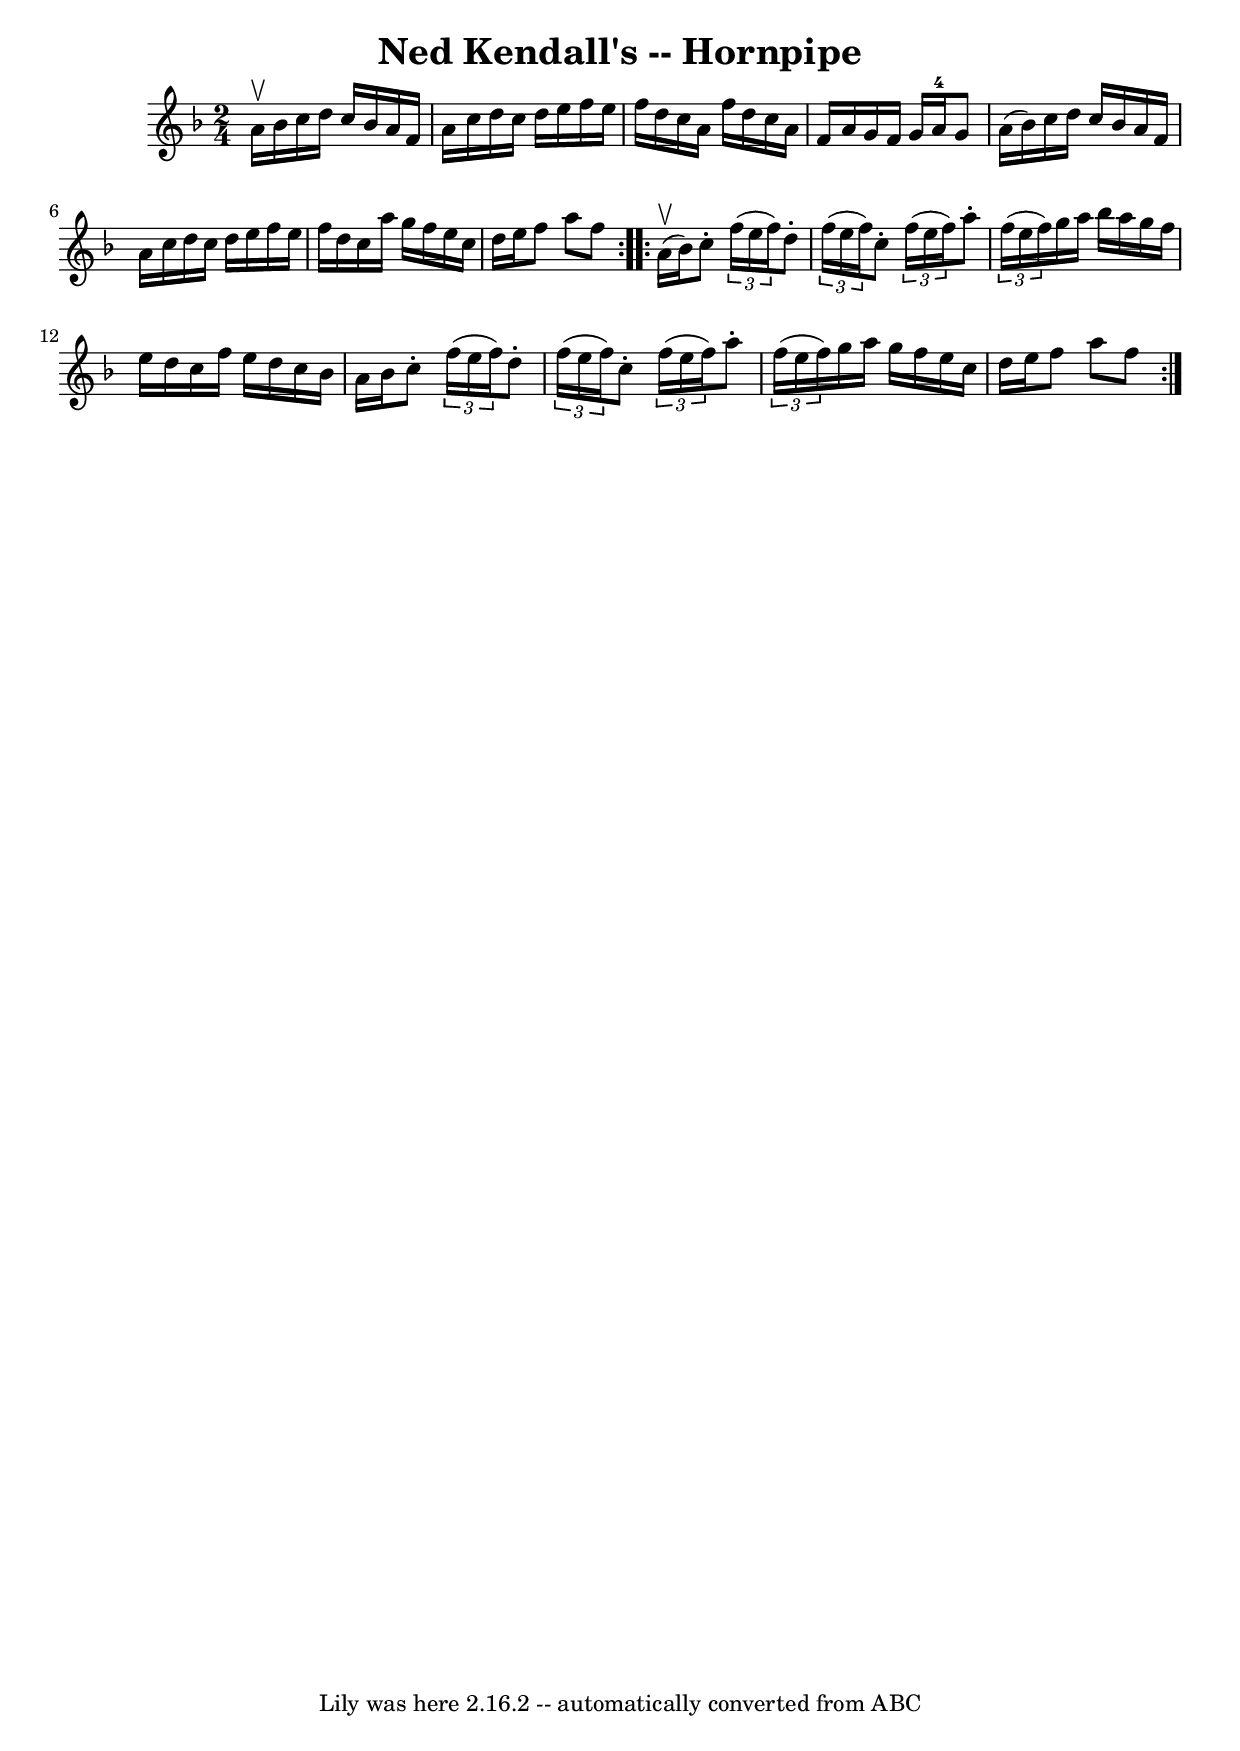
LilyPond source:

\version "2.16.2"
\include "Mammoth.ily"
\header {
  %% book = "Cole's 1000 Fiddle Tunes"
  crossRefNumber = "1"
  footnotes = ""
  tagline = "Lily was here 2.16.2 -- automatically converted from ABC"
  title = "Ned Kendall's -- Hornpipe"

}
voicedefault =  {



  \repeat volta 2 {

    \time 2/4 
    \key f \major
 a'16^\upbow bes'16  |
    c''16 d''16    
    c''16 bes'16 a'16 f'16 a'16 c''16  |
    d''16 c''16    
    d''16 e''16 f''16 e''16 f''16 d''16  |
    c''16 a'16    
    f''16 d''16 c''16 a'16 f'16 a'16  |
    g'16 f'16    
    g'16 a'16-4 g'8 a'16 (bes'16) |
    c''16 d''16    
    c''16 bes'16 a'16 f'16 a'16 c''16  |
    d''16 c''16    
    d''16 e''16 f''16 e''16 f''16 d''16  |
    c''16 a''16   
    g''16 f''16 e''16 c''16 d''16 e''16  |
    f''8 a''8    
    f''8  
  }     
  \repeat volta 2 {
    a'16 (^\upbow bes'16) |
    c''8 -. 
    \times 2/3 { f''16 (e''16 f''16) 
	       } d''8 -.   \times 2/3 {   
		 f''16 (e''16 f''16) 
	       } |
    c''8 -.   \times 2/3 { f''16 (
			   e''16 f''16) 
			 } a''8 -.   \times 2/3 { f''16 (e''16 f''16) 
						} 
    |
    g''16 a''16 bes''16 a''16 g''16 f''16 e''16    
    d''16  |
    c''16 f''16 e''16 d''16 c''16 bes'16 a'16   
    bes'16  |
    c''8 -.   \times 2/3 { f''16 (e''16 f''16) 
			 }   
    d''8 -.   \times 2/3 { f''16 (e''16 f''16) 
			 } |
    c''8 -.   
    \times 2/3 { f''16 (e''16 f''16) 
	       } a''8 -.   \times 2/3 { f''16 
					(e''16 f''16) 
				      } |
    g''16 a''16 g''16 f''16 e''16   
    c''16 d''16 e''16  |
    f''8 a''8 f''8  
  }   

}

\score{
  <<

    \context Staff="default"
    {
      \voicedefault 
      
    }

  >>
  \layout {
    
  }
  \midi {
  }

}
